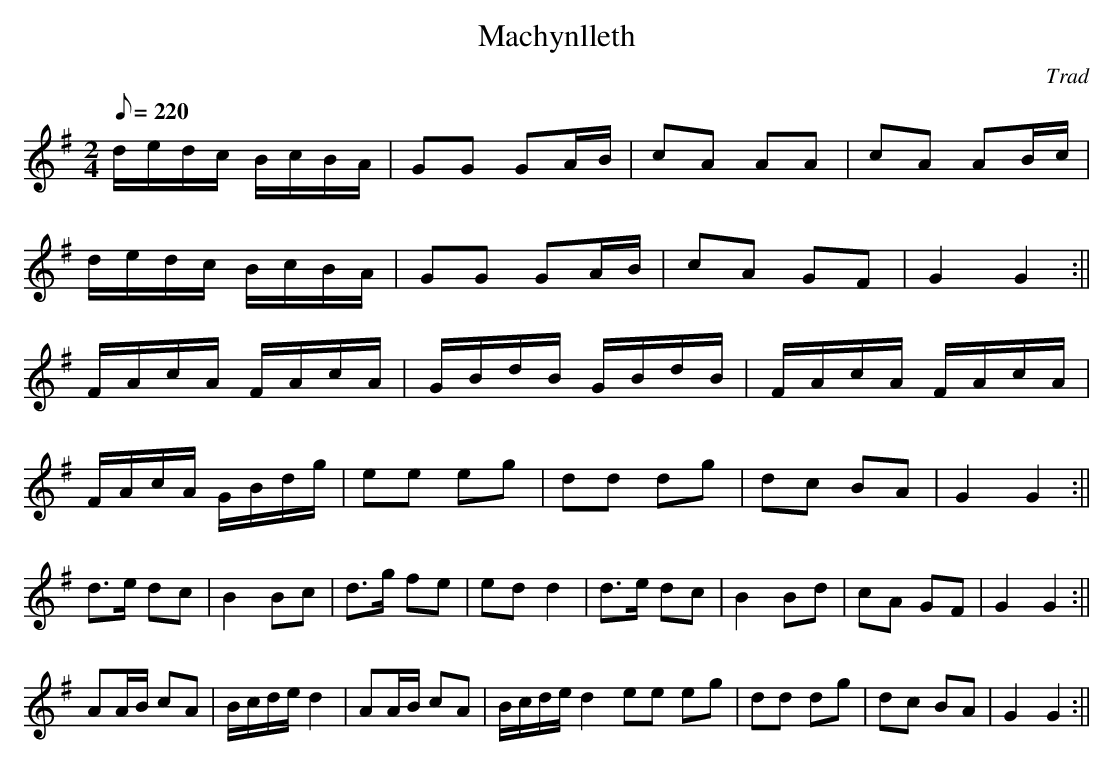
X:1
T:Machynlleth
M:2/4
L:1/8
Q:220
C:Trad
K:G
d/e/d/c/ B/c/B/A/|GG GA/B/|cA AA|cA AB/c/|
d/e/d/c/ B/c/B/A/|GG GA/B/|cA GF|G2G2:||
F/A/c/A/ F/A/c/A/|G/B/d/B/ G/B/d/B/|F/A/c/A/ F/A/c/A/|
F/A/c/A/ G/B/d/g/|ee eg|dd dg|dc BA|G2G2:||
d>e dc|B2 Bc|d>g fe|ed d2|d>e dc|B2 Bd|cA GF|G2G2:||
AA/B/ cA|B/c/d/e/ d2|AA/B/ cA|B/c/d/e/ d2ee eg|dd dg|dc BA|G2G2:||
